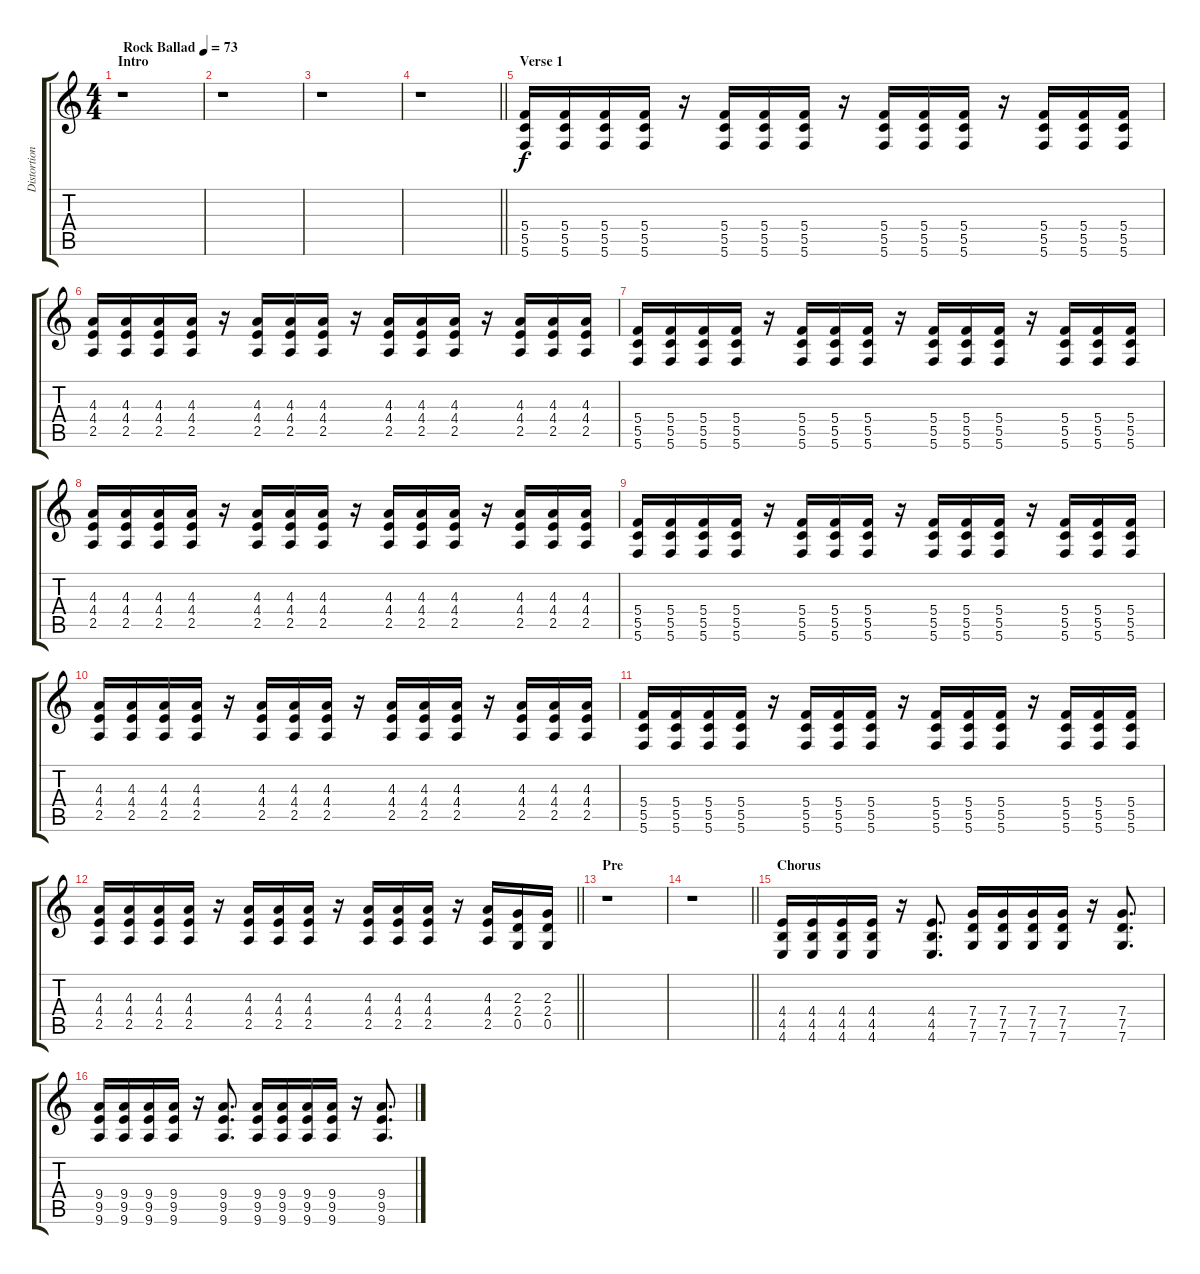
\track ("Distortion - Rhytm 2" "Distortion") {instrument distortionguitar}
\staff {score tabs}
\tuning (D4 A3 F3 C3 G2 C2) {hide}
\ts (4 4)
\section ("" "Intro")
\tempo (73 "Rock Ballad")
\clef g2
\ks c
r.1{dy f instrument distortionguitar} |
r.1 |
r.1 |
\barLineRight lightlight
r.1{volume 15} |
\section ("" "Verse 1")
(5.4 5.5 5.6).16 (5.4 5.5 5.6).16 (5.4 5.5 5.6).16 (5.4 5.5 5.6).16 r.16 (5.4 5.5 5.6).16 (5.4 5.5 5.6).16 (5.4 5.5 5.6).16 r.16 (5.4 5.5 5.6).16 (5.4 5.5 5.6).16 (5.4 5.5 5.6).16 r.16 (5.4 5.5 5.6).16 (5.4 5.5 5.6).16 (5.4 5.5 5.6).16 |
(4.3 4.4 2.5).16 (4.3 4.4 2.5).16 (4.3 4.4 2.5).16 (4.3 4.4 2.5).16 r.16 (4.3 4.4 2.5).16 (4.3 4.4 2.5).16 (4.3 4.4 2.5).16 r.16 (4.3 4.4 2.5).16 (4.3 4.4 2.5).16 (4.3 4.4 2.5).16 r.16 (4.3 4.4 2.5).16 (4.3 4.4 2.5).16 (4.3 4.4 2.5).16 |
(5.4 5.5 5.6).16 (5.4 5.5 5.6).16 (5.4 5.5 5.6).16 (5.4 5.5 5.6).16 r.16 (5.4 5.5 5.6).16 (5.4 5.5 5.6).16 (5.4 5.5 5.6).16 r.16 (5.4 5.5 5.6).16 (5.4 5.5 5.6).16 (5.4 5.5 5.6).16 r.16 (5.4 5.5 5.6).16 (5.4 5.5 5.6).16 (5.4 5.5 5.6).16 |
(4.3 4.4 2.5).16 (4.3 4.4 2.5).16 (4.3 4.4 2.5).16 (4.3 4.4 2.5).16 r.16 (4.3 4.4 2.5).16 (4.3 4.4 2.5).16 (4.3 4.4 2.5).16 r.16 (4.3 4.4 2.5).16 (4.3 4.4 2.5).16 (4.3 4.4 2.5).16 r.16 (4.3 4.4 2.5).16 (4.3 4.4 2.5).16 (4.3 4.4 2.5).16 |
(5.4 5.5 5.6).16 (5.4 5.5 5.6).16 (5.4 5.5 5.6).16 (5.4 5.5 5.6).16 r.16 (5.4 5.5 5.6).16 (5.4 5.5 5.6).16 (5.4 5.5 5.6).16 r.16 (5.4 5.5 5.6).16 (5.4 5.5 5.6).16 (5.4 5.5 5.6).16 r.16 (5.4 5.5 5.6).16 (5.4 5.5 5.6).16 (5.4 5.5 5.6).16 |
(4.3 4.4 2.5).16 (4.3 4.4 2.5).16 (4.3 4.4 2.5).16 (4.3 4.4 2.5).16 r.16 (4.3 4.4 2.5).16 (4.3 4.4 2.5).16 (4.3 4.4 2.5).16 r.16 (4.3 4.4 2.5).16 (4.3 4.4 2.5).16 (4.3 4.4 2.5).16 r.16 (4.3 4.4 2.5).16 (4.3 4.4 2.5).16 (4.3 4.4 2.5).16 |
(5.4 5.5 5.6).16 (5.4 5.5 5.6).16 (5.4 5.5 5.6).16 (5.4 5.5 5.6).16 r.16 (5.4 5.5 5.6).16 (5.4 5.5 5.6).16 (5.4 5.5 5.6).16 r.16 (5.4 5.5 5.6).16 (5.4 5.5 5.6).16 (5.4 5.5 5.6).16 r.16 (5.4 5.5 5.6).16 (5.4 5.5 5.6).16 (5.4 5.5 5.6).16 |
\barLineRight lightlight
(4.3 4.4 2.5).16 (4.3 4.4 2.5).16 (4.3 4.4 2.5).16 (4.3 4.4 2.5).16 r.16 (4.3 4.4 2.5).16 (4.3 4.4 2.5).16 (4.3 4.4 2.5).16 r.16 (4.3 4.4 2.5).16 (4.3 4.4 2.5).16 (4.3 4.4 2.5).16 r.16 (4.3 4.4 2.5).16 (2.3 2.4 0.5).16 (2.3 2.4 0.5).16 |
\section ("" "Pre")
r.1 |
\barLineRight lightlight
r.1 |
\section ("" "Chorus")
(4.4 4.5 4.6).16 (4.4 4.5 4.6).16 (4.4 4.5 4.6).16 (4.4 4.5 4.6).16 r.16 (4.4 4.5 4.6).8{d} (7.4 7.5 7.6).16 (7.4 7.5 7.6).16 (7.4 7.5 7.6).16 (7.4 7.5 7.6).16 r.16 (7.4 7.5 7.6).8{d} |
(9.4 9.5 9.6).16 (9.4 9.5 9.6).16 (9.4 9.5 9.6).16 (9.4 9.5 9.6).16 r.16 (9.4 9.5 9.6).8{d} (9.4 9.5 9.6).16 (9.4 9.5 9.6).16 (9.4 9.5 9.6).16 (9.4 9.5 9.6).16 r.16 (9.4 9.5 9.6).8{d}
